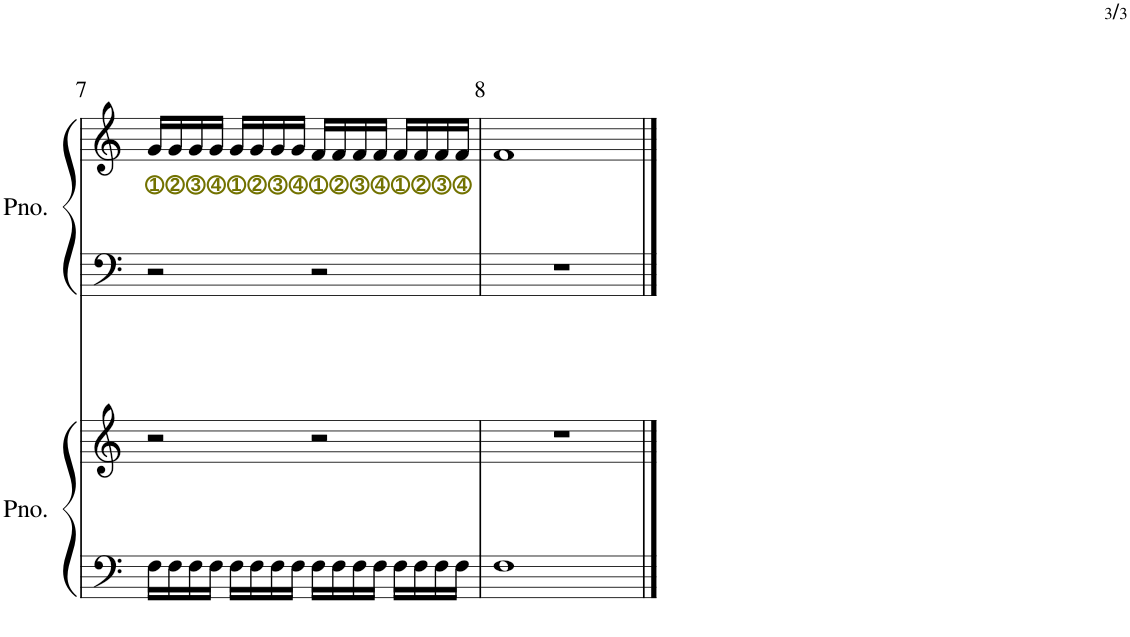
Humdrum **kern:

**kern	**kern	**kern	**kern	**text
*part2	*part2	*part1	*part1	*part1
*staff4	*staff3	*staff2	*staff1	*staff1
*I"ピアノ	*	*I"ピアノ	*	*
!!LO:PB:g=z
*clefF4	*clefG2	*clefF4	*clefG2	*
*k[]	*k[]	*k[]	*k[]	*
*M4/4	*M4/4	*M4/4	*M4/4	*
=7	=7	=7	=7	=7
!	!	!	!	!LO:LY:b:color=#727200
16F\LL	2r	2r	16g/LL	1
!	!	!	!	!LO:LY:b:color=#727200
16F\	.	.	16g/	2
!	!	!	!	!LO:LY:b:color=#727200
16F\	.	.	16g/	3
!	!	!	!	!LO:LY:b:color=#727200
16F\JJ	.	.	16g/JJ	4
!	!	!	!	!LO:LY:b:color=#727200
16F\LL	.	.	16g/LL	1
!	!	!	!	!LO:LY:b:color=#727200
16F\	.	.	16g/	2
!	!	!	!	!LO:LY:b:color=#727200
16F\	.	.	16g/	3
!	!	!	!	!LO:LY:b:color=#727200
16F\JJ	.	.	16g/JJ	4
!	!	!	!	!LO:LY:b:color=#727200
16F\LL	2r	2r	16f/LL	1
!	!	!	!	!LO:LY:b:color=#727200
16F\	.	.	16f/	2
!	!	!	!	!LO:LY:b:color=#727200
16F\	.	.	16f/	3
!	!	!	!	!LO:LY:b:color=#727200
16F\JJ	.	.	16f/JJ	4
!	!	!	!	!LO:LY:b:color=#727200
16F\LL	.	.	16f/LL	1
!	!	!	!	!LO:LY:b:color=#727200
16F\	.	.	16f/	2
!	!	!	!	!LO:LY:b:color=#727200
16F\	.	.	16f/	3
!	!	!	!	!LO:LY:b:color=#727200
16F\JJ	.	.	16f/JJ	4
=8	=8	=8	=8	=8
1F	1r	1r	1f	.
==	==	==	==	==
*-	*-	*-	*-	*-
